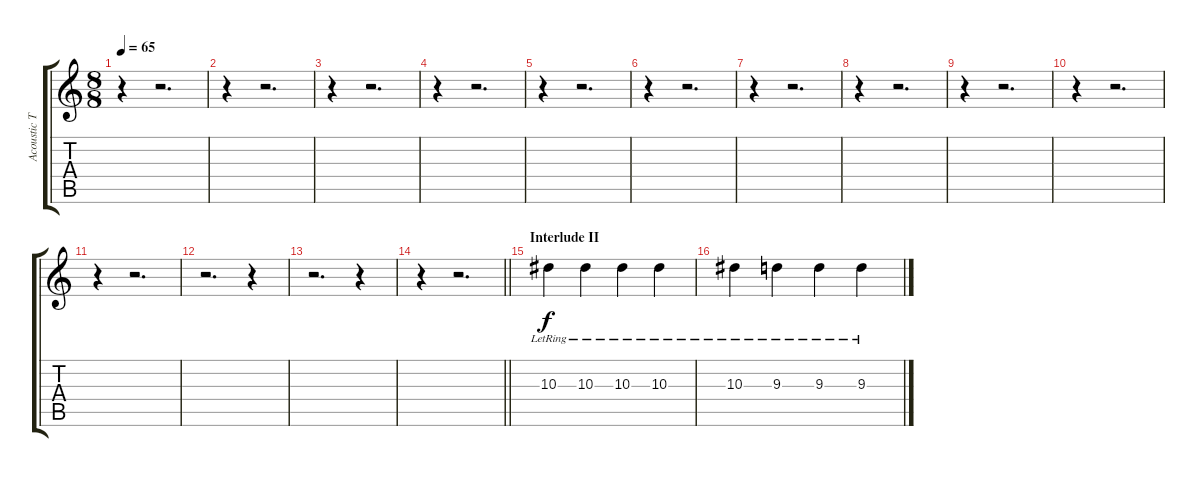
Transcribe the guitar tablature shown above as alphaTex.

\track ("Acoustic T" "Acoustic T") {instrument acousticguitarsteel}
\staff {score tabs}
\tuning (D4 A3 F3 C3 G2 C2) {hide}
\ts (8 8)
\tempo 65
\clef g2
\ks c
r.4{dy f} r.2{d} |
r.4 r.2{d} |
r.4 r.2{d} |
r.4 r.2{d} |
r.4 r.2{d} |
r.4 r.2{d} |
r.4 r.2{d} |
r.4 r.2{d} |
r.4 r.2{d} |
r.4 r.2{d} |
r.4 r.2{d} |
r.2{d} r.4 |
r.2{d} r.4 |
\barLineRight lightlight
r.4 r.2{d} |
\section ("" "Interlude II")
10.3{lr}.4 10.3{lr}.4 10.3{lr}.4 10.3{lr}.4 |
10.3{lr}.4 9.3{lr}.4 9.3{lr}.4 9.3{lr}.4
